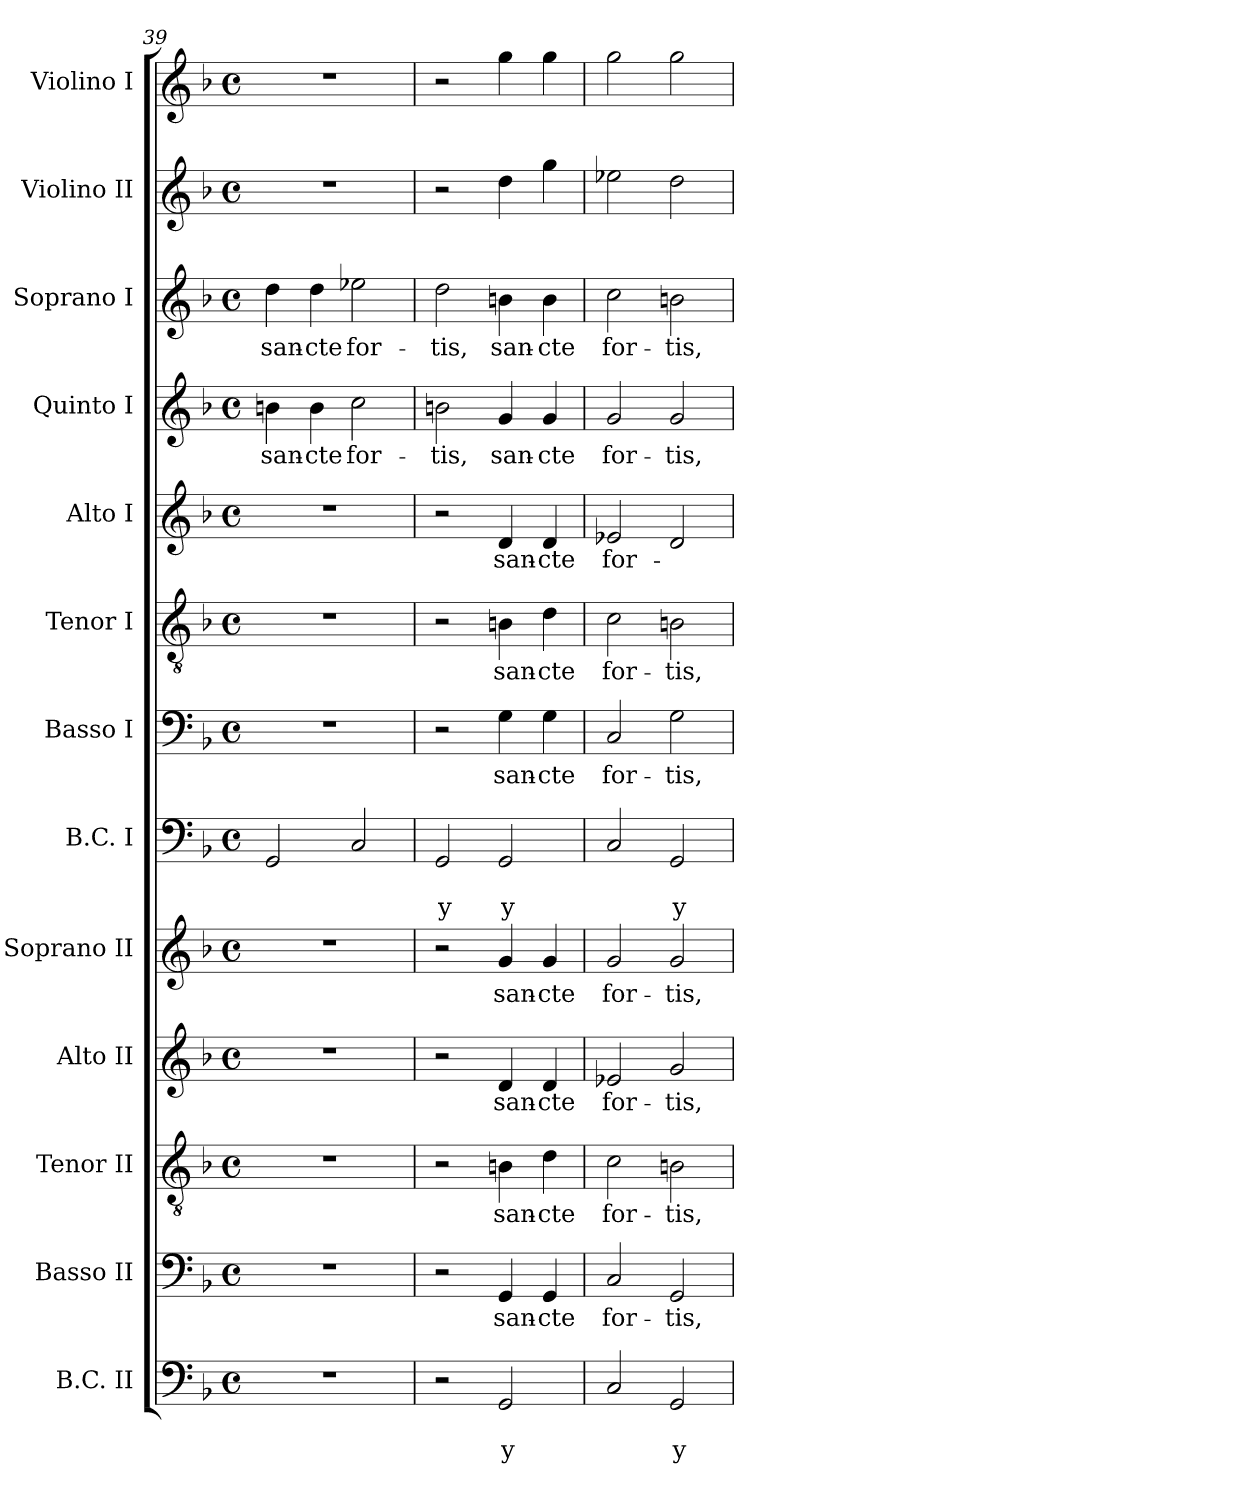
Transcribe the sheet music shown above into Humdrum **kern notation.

**kern	**text	**text	**kern	**text	**kern	**text	**kern	**text	**kern	**text	**kern	**text	**text	**kern	**text	**kern	**text	**kern	**text	**kern	**text	**kern	**text	**kern	**kern
*part13	*part13	*part13	*part12	*part12	*part11	*part11	*part10	*part10	*part9	*part9	*part8	*part8	*part8	*part7	*part7	*part6	*part6	*part5	*part5	*part4	*part4	*part3	*part3	*part2	*part1
*staff13	*staff13	*staff13	*staff12	*staff12	*staff11	*staff11	*staff10	*staff10	*staff9	*staff9	*staff8	*staff8	*staff8	*staff7	*staff7	*staff6	*staff6	*staff5	*staff5	*staff4	*staff4	*staff3	*staff3	*staff2	*staff1
*I"B.C. II	*	*	*I"Basso II	*	*I"Tenor II	*	*I"Alto II	*	*I"Soprano II	*	*I"B.C. I	*	*	*I"Basso I	*	*I"Tenor I	*	*I"Alto I	*	*I"Quinto I	*	*I"Soprano I	*	*I"Violino II	*I"Violino I
*I'BC2	*	*	*I'B 2	*	*I'T 2	*	*I'A 2	*	*I'S 2	*	*I'BC1	*	*	*I'B 1	*	*I'T 1	*	*I'A 1	*	*I'Q 1	*	*I'S 1	*	*I'Vln. II	*I'Vln. I
*clefF4	*	*	*clefF4	*	*clefGv2	*	*clefG2	*	*clefG2	*	*clefF4	*	*	*clefF4	*	*clefGv2	*	*clefG2	*	*clefG2	*	*clefG2	*	*clefG2	*clefG2
*k[b-]	*	*	*k[b-]	*	*k[b-]	*	*k[b-]	*	*k[b-]	*	*k[b-]	*	*	*k[b-]	*	*k[b-]	*	*k[b-]	*	*k[b-]	*	*k[b-]	*	*k[b-]	*k[b-]
*F:	*	*	*F:	*	*F:	*	*F:	*	*F:	*	*F:	*	*	*F:	*	*F:	*	*F:	*	*F:	*	*F:	*	*F:	*F:
*M4/4	*	*	*M4/4	*	*M4/4	*	*M4/4	*	*M4/4	*	*M4/4	*	*	*M4/4	*	*M4/4	*	*M4/4	*	*M4/4	*	*M4/4	*	*M4/4	*M4/4
*met(c)	*	*	*met(c)	*	*met(c)	*	*met(c)	*	*met(c)	*	*met(c)	*	*	*met(c)	*	*met(c)	*	*met(c)	*	*met(c)	*	*met(c)	*	*met(c)	*met(c)
=39	=39	=39	=39	=39	=39	=39	=39	=39	=39	=39	=39	=39	=39	=39	=39	=39	=39	=39	=39	=39	=39	=39	=39	=39	=39
!	!	!	!	!	!	!	!	!	!	!	!	!	!	!	!	!	!	!	!	!	!LO:LY:b	!	!	!	!
!	!	!	!	!	!	!	!	!	!	!	!	!	!	!	!	!	!	!	!	!	!	!	!LO:LY:b	!	!
1r	.	.	1r	.	1r	.	1r	.	1r	.	2GG/	.	.	1r	.	1r	.	1r	.	4bn\	san-	4dd\	san-	1r	1r
!	!	!	!	!	!	!	!	!	!	!	!	!	!	!	!	!	!	!	!	!	!LO:LY:b	!	!	!	!
!	!	!	!	!	!	!	!	!	!	!	!	!	!	!	!	!	!	!	!	!	!	!	!LO:LY:b	!	!
.	.	.	.	.	.	.	.	.	.	.	.	.	.	.	.	.	.	.	.	4b\	-cte	4dd\	-cte	.	.
!	!	!	!	!	!	!	!	!	!	!	!	!	!	!	!	!	!	!	!	!	!LO:LY:b	!	!	!	!
!	!	!	!	!	!	!	!	!	!	!	!	!	!	!	!	!	!	!	!	!	!	!	!LO:LY:b	!	!
.	.	.	.	.	.	.	.	.	.	.	2C/	.	.	.	.	.	.	.	.	2cc\	for-	2ee-X\	for-	.	.
!!LO:PB:g=z
=40	=40	=40	=40	=40	=40	=40	=40	=40	=40	=40	=40	=40	=40	=40	=40	=40	=40	=40	=40	=40	=40	=40	=40	=40	=40
!	!	!	!	!	!	!	!	!	!	!	!	!	!LO:LY:b	!	!	!	!	!	!	!	!	!	!	!	!
!	!	!	!	!	!	!	!	!	!	!	!	!	!	!	!	!	!	!	!	!	!LO:LY:b	!	!	!	!
!	!	!	!	!	!	!	!	!	!	!	!	!	!	!	!	!	!	!	!	!	!	!	!LO:LY:b	!	!
2r	.	.	2r	.	2r	.	2r	.	2r	.	2GG/	.	y	2r	.	2r	.	2r	.	2bn\	-tis,	2dd\	-tis,	2r	2r
!	!	!LO:LY:b	!	!	!	!	!	!	!	!	!	!	!	!	!	!	!	!	!	!	!	!	!	!	!
!	!	!	!	!LO:LY:b	!	!	!	!	!	!	!	!	!	!	!	!	!	!	!	!	!	!	!	!	!
!	!	!	!	!	!	!LO:LY:b	!	!	!	!	!	!	!	!	!	!	!	!	!	!	!	!	!	!	!
!	!	!	!	!	!	!	!	!LO:LY:b	!	!	!	!	!	!	!	!	!	!	!	!	!	!	!	!	!
!	!	!	!	!	!	!	!	!	!	!LO:LY:b	!	!	!	!	!	!	!	!	!	!	!	!	!	!	!
!	!	!	!	!	!	!	!	!	!	!	!	!	!LO:LY:b	!	!	!	!	!	!	!	!	!	!	!	!
!	!	!	!	!	!	!	!	!	!	!	!	!	!	!	!LO:LY:b	!	!	!	!	!	!	!	!	!	!
!	!	!	!	!	!	!	!	!	!	!	!	!	!	!	!	!	!LO:LY:b	!	!	!	!	!	!	!	!
!	!	!	!	!	!	!	!	!	!	!	!	!	!	!	!	!	!	!	!LO:LY:b	!	!	!	!	!	!
!	!	!	!	!	!	!	!	!	!	!	!	!	!	!	!	!	!	!	!	!	!LO:LY:b	!	!	!	!
!	!	!	!	!	!	!	!	!	!	!	!	!	!	!	!	!	!	!	!	!	!	!	!LO:LY:b	!	!
2GG/	.	y	4GG/	san-	4Bn\	san-	4d/	san-	4g/	san-	2GG/	.	y	4G\	san-	4Bn\	san-	4d/	san-	4g/	san-	4bn\	san-	4dd\	4gg\
!	!	!	!	!LO:LY:b	!	!	!	!	!	!	!	!	!	!	!	!	!	!	!	!	!	!	!	!	!
!	!	!	!	!	!	!LO:LY:b	!	!	!	!	!	!	!	!	!	!	!	!	!	!	!	!	!	!	!
!	!	!	!	!	!	!	!	!LO:LY:b	!	!	!	!	!	!	!	!	!	!	!	!	!	!	!	!	!
!	!	!	!	!	!	!	!	!	!	!LO:LY:b	!	!	!	!	!	!	!	!	!	!	!	!	!	!	!
!	!	!	!	!	!	!	!	!	!	!	!	!	!	!	!LO:LY:b	!	!	!	!	!	!	!	!	!	!
!	!	!	!	!	!	!	!	!	!	!	!	!	!	!	!	!	!LO:LY:b	!	!	!	!	!	!	!	!
!	!	!	!	!	!	!	!	!	!	!	!	!	!	!	!	!	!	!	!LO:LY:b	!	!	!	!	!	!
!	!	!	!	!	!	!	!	!	!	!	!	!	!	!	!	!	!	!	!	!	!LO:LY:b	!	!	!	!
!	!	!	!	!	!	!	!	!	!	!	!	!	!	!	!	!	!	!	!	!	!	!	!LO:LY:b	!	!
.	.	.	4GG/	-cte	4d\	-cte	4d/	-cte	4g/	-cte	.	.	.	4G\	-cte	4d\	-cte	4d/	-cte	4g/	-cte	4b\	-cte	4gg\	4gg\
=41	=41	=41	=41	=41	=41	=41	=41	=41	=41	=41	=41	=41	=41	=41	=41	=41	=41	=41	=41	=41	=41	=41	=41	=41	=41
!	!	!	!	!LO:LY:b	!	!	!	!	!	!	!	!	!	!	!	!	!	!	!	!	!	!	!	!	!
!	!	!	!	!	!	!LO:LY:b	!	!	!	!	!	!	!	!	!	!	!	!	!	!	!	!	!	!	!
!	!	!	!	!	!	!	!	!LO:LY:b	!	!	!	!	!	!	!	!	!	!	!	!	!	!	!	!	!
!	!	!	!	!	!	!	!	!	!	!LO:LY:b	!	!	!	!	!	!	!	!	!	!	!	!	!	!	!
!	!	!	!	!	!	!	!	!	!	!	!	!	!	!	!LO:LY:b	!	!	!	!	!	!	!	!	!	!
!	!	!	!	!	!	!	!	!	!	!	!	!	!	!	!	!	!LO:LY:b	!	!	!	!	!	!	!	!
!	!	!	!	!	!	!	!	!	!	!	!	!	!	!	!	!	!	!	!LO:LY:b	!	!	!	!	!	!
!	!	!	!	!	!	!	!	!	!	!	!	!	!	!	!	!	!	!	!	!	!LO:LY:b	!	!	!	!
!	!	!	!	!	!	!	!	!	!	!	!	!	!	!	!	!	!	!	!	!	!	!	!LO:LY:b	!	!
2C/	.	.	2C/	for-	2c\	for-	2e-X/	for-	2g/	for-	2C/	.	.	2C/	for-	2c\	for-	2e-X/	for-	2g/	for-	2cc\	for-	2ee-X\	2gg\
!	!	!LO:LY:b	!	!	!	!	!	!	!	!	!	!	!	!	!	!	!	!	!	!	!	!	!	!	!
!	!	!	!	!LO:LY:b	!	!	!	!	!	!	!	!	!	!	!	!	!	!	!	!	!	!	!	!	!
!	!	!	!	!	!	!LO:LY:b	!	!	!	!	!	!	!	!	!	!	!	!	!	!	!	!	!	!	!
!	!	!	!	!	!	!	!	!LO:LY:b	!	!	!	!	!	!	!	!	!	!	!	!	!	!	!	!	!
!	!	!	!	!	!	!	!	!	!	!LO:LY:b	!	!	!	!	!	!	!	!	!	!	!	!	!	!	!
!	!	!	!	!	!	!	!	!	!	!	!	!	!LO:LY:b	!	!	!	!	!	!	!	!	!	!	!	!
!	!	!	!	!	!	!	!	!	!	!	!	!	!	!	!LO:LY:b	!	!	!	!	!	!	!	!	!	!
!	!	!	!	!	!	!	!	!	!	!	!	!	!	!	!	!	!LO:LY:b	!	!	!	!	!	!	!	!
!	!	!	!	!	!	!	!	!	!	!	!	!	!	!	!	!	!	!	!	!	!LO:LY:b	!	!	!	!
!	!	!	!	!	!	!	!	!	!	!	!	!	!	!	!	!	!	!	!	!	!	!	!LO:LY:b	!	!
2GG/	.	y	2GG/	-tis,	2Bn\	-tis,	2g/	-tis,	2g/	-tis,	2GG/	.	y	2G\	-tis,	2Bn\	-tis,	2d/	.	2g/	-tis,	2bn\	-tis,	2dd\	2gg\
=	=	=	=	=	=	=	=	=	=	=	=	=	=	=	=	=	=	=	=	=	=	=	=	=	=
*-	*-	*-	*-	*-	*-	*-	*-	*-	*-	*-	*-	*-	*-	*-	*-	*-	*-	*-	*-	*-	*-	*-	*-	*-	*-
